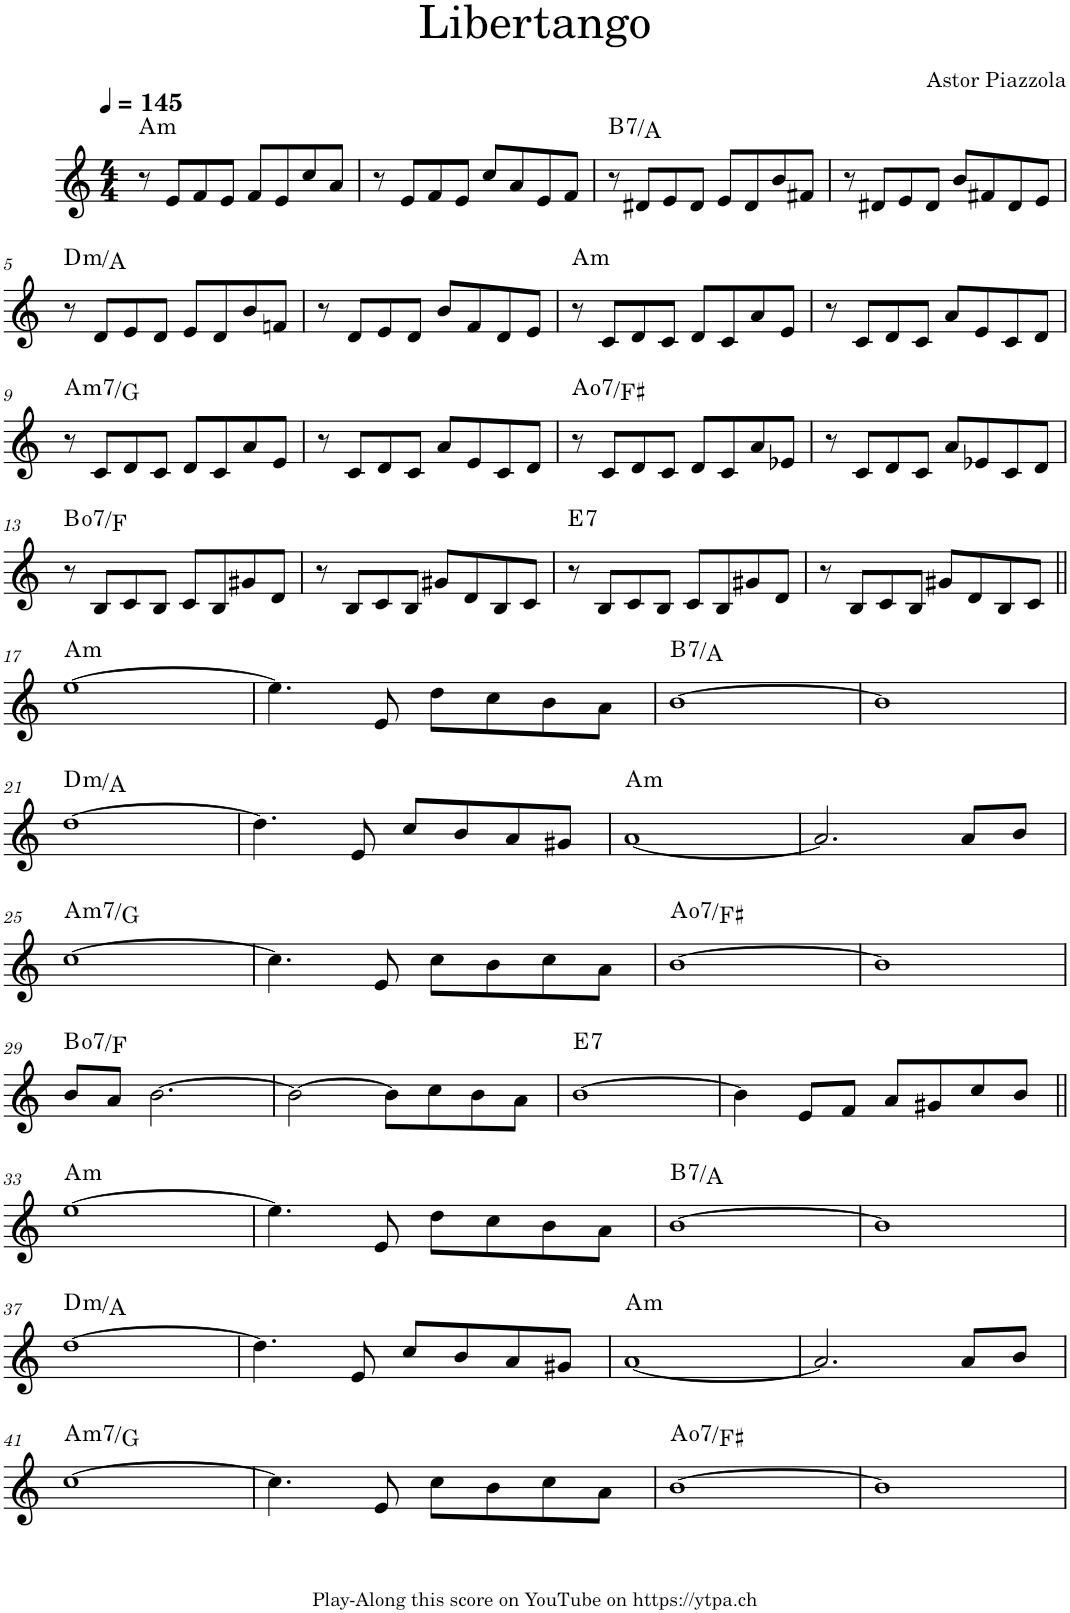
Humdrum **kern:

**kern	**harte
*part1	*part1
*staff1	*
*I"Piano	*
*I'Pno.	*
*clefG2	*
*k[]	*
*M4/4	*
*MM145	*
=1	=1
!	!LO:H:kt=m
8r	A:min
8e/L	.
8f/	.
8e/J	.
8f/L	.
8e/	.
8cc/	.
8a/J	.
=2	=2
8r	.
8e/L	.
8f/	.
8e/J	.
8cc/L	.
8a/	.
8e/	.
8f/J	.
=3	=3
!	!LO:H:kt=7
8r	B:7/b7
8d#X/L	.
8e/	.
8d#/J	.
8e/L	.
8d#/	.
8b/	.
8f#X/J	.
=4	=4
8r	.
8d#X/L	.
8e/	.
8d#/J	.
8b/L	.
8f#X/	.
8d#/	.
8e/J	.
!!LO:LB:g=z
=5	=5
!	!LO:H:kt=m
8r	D:min/5
8d/L	.
8e/	.
8d/J	.
8e/L	.
8d/	.
8b/	.
8fn/J	.
=6	=6
8r	.
8d/L	.
8e/	.
8d/J	.
8b/L	.
8f/	.
8d/	.
8e/J	.
=7	=7
!	!LO:H:kt=m
8r	A:min
8c/L	.
8d/	.
8c/J	.
8d/L	.
8c/	.
8a/	.
8e/J	.
=8	=8
8r	.
8c/L	.
8d/	.
8c/J	.
8a/L	.
8e/	.
8c/	.
8d/J	.
!!LO:LB:g=z
=9	=9
!	!LO:H:kt=m7
8r	A:min7/b7
8c/L	.
8d/	.
8c/J	.
8d/L	.
8c/	.
8a/	.
8e/J	.
=10	=10
8r	.
8c/L	.
8d/	.
8c/J	.
8a/L	.
8e/	.
8c/	.
8d/J	.
=11	=11
!	!LO:H:kt=7
8r	A:dim7/6
8c/L	.
8d/	.
8c/J	.
8d/L	.
8c/	.
8a/	.
8e-X/J	.
=12	=12
8r	.
8c/L	.
8d/	.
8c/J	.
8a/L	.
8e-X/	.
8c/	.
8d/J	.
!!LO:LB:g=z
=13	=13
!	!LO:H:kt=7
8r	B:dim7/b5
8B/L	.
8c/	.
8B/J	.
8c/L	.
8B/	.
8g#X/	.
8d/J	.
=14	=14
8r	.
8B/L	.
8c/	.
8B/J	.
8g#X/L	.
8d/	.
8B/	.
8c/J	.
=15	=15
!	!LO:H:kt=7
8r	E:7
8B/L	.
8c/	.
8B/J	.
8c/L	.
8B/	.
8g#X/	.
8d/J	.
=16	=16
8r	.
8B/L	.
8c/	.
8B/J	.
8g#X/L	.
8d/	.
8B/	.
8c/J	.
!!LO:LB:g=z
=17||	=17||
!	!LO:H:kt=m
[1ee	A:min
=18	=18
4.ee\]	.
8e/	.
8dd\L	.
8cc\	.
8b\	.
8a\J	.
=19	=19
!	!LO:H:kt=7
[1b	B:7/b7
=20	=20
1b]	.
!!LO:LB:g=z
=21	=21
!	!LO:H:kt=m
[1dd	D:min/5
=22	=22
4.dd\]	.
8e/	.
8cc/L	.
8b/	.
8a/	.
8g#X/J	.
=23	=23
!	!LO:H:kt=m
[1a	A:min
=24	=24
2.a/]	.
8a/L	.
8b/J	.
!!LO:LB:g=z
=25	=25
!	!LO:H:kt=m7
[1cc	A:min7/b7
=26	=26
4.cc\]	.
8e/	.
8cc\L	.
8b\	.
8cc\	.
8a\J	.
=27	=27
!	!LO:H:kt=7
[1b	A:dim7/6
=28	=28
1b]	.
!!LO:LB:g=z
=29	=29
!	!LO:H:kt=7
8b/L	B:dim7/b5
8a/J	.
[2.b\	.
=30	=30
2b\_	.
8b\L]	.
8cc\	.
8b\	.
8a\J	.
=31	=31
!	!LO:H:kt=7
[1b	E:7
=32	=32
4b\]	.
8e/L	.
8f/J	.
8a/L	.
8g#X/	.
8cc/	.
8b/J	.
!!LO:LB:g=z
=33||	=33||
!	!LO:H:kt=m
[1ee	A:min
=34	=34
4.ee\]	.
8e/	.
8dd\L	.
8cc\	.
8b\	.
8a\J	.
=35	=35
!	!LO:H:kt=7
[1b	B:7/b7
=36	=36
1b]	.
!!LO:LB:g=z
=37	=37
!	!LO:H:kt=m
[1dd	D:min/5
=38	=38
4.dd\]	.
8e/	.
8cc/L	.
8b/	.
8a/	.
8g#X/J	.
=39	=39
!	!LO:H:kt=m
[1a	A:min
=40	=40
2.a/]	.
8a/L	.
8b/J	.
!!LO:LB:g=z
=41	=41
!	!LO:H:kt=m7
[1cc	A:min7/b7
=42	=42
4.cc\]	.
8e/	.
8cc\L	.
8b\	.
8cc\	.
8a\J	.
=43	=43
!	!LO:H:kt=7
[1b	A:dim7/6
=44	=44
1b]	.
=	=
*-	*-
